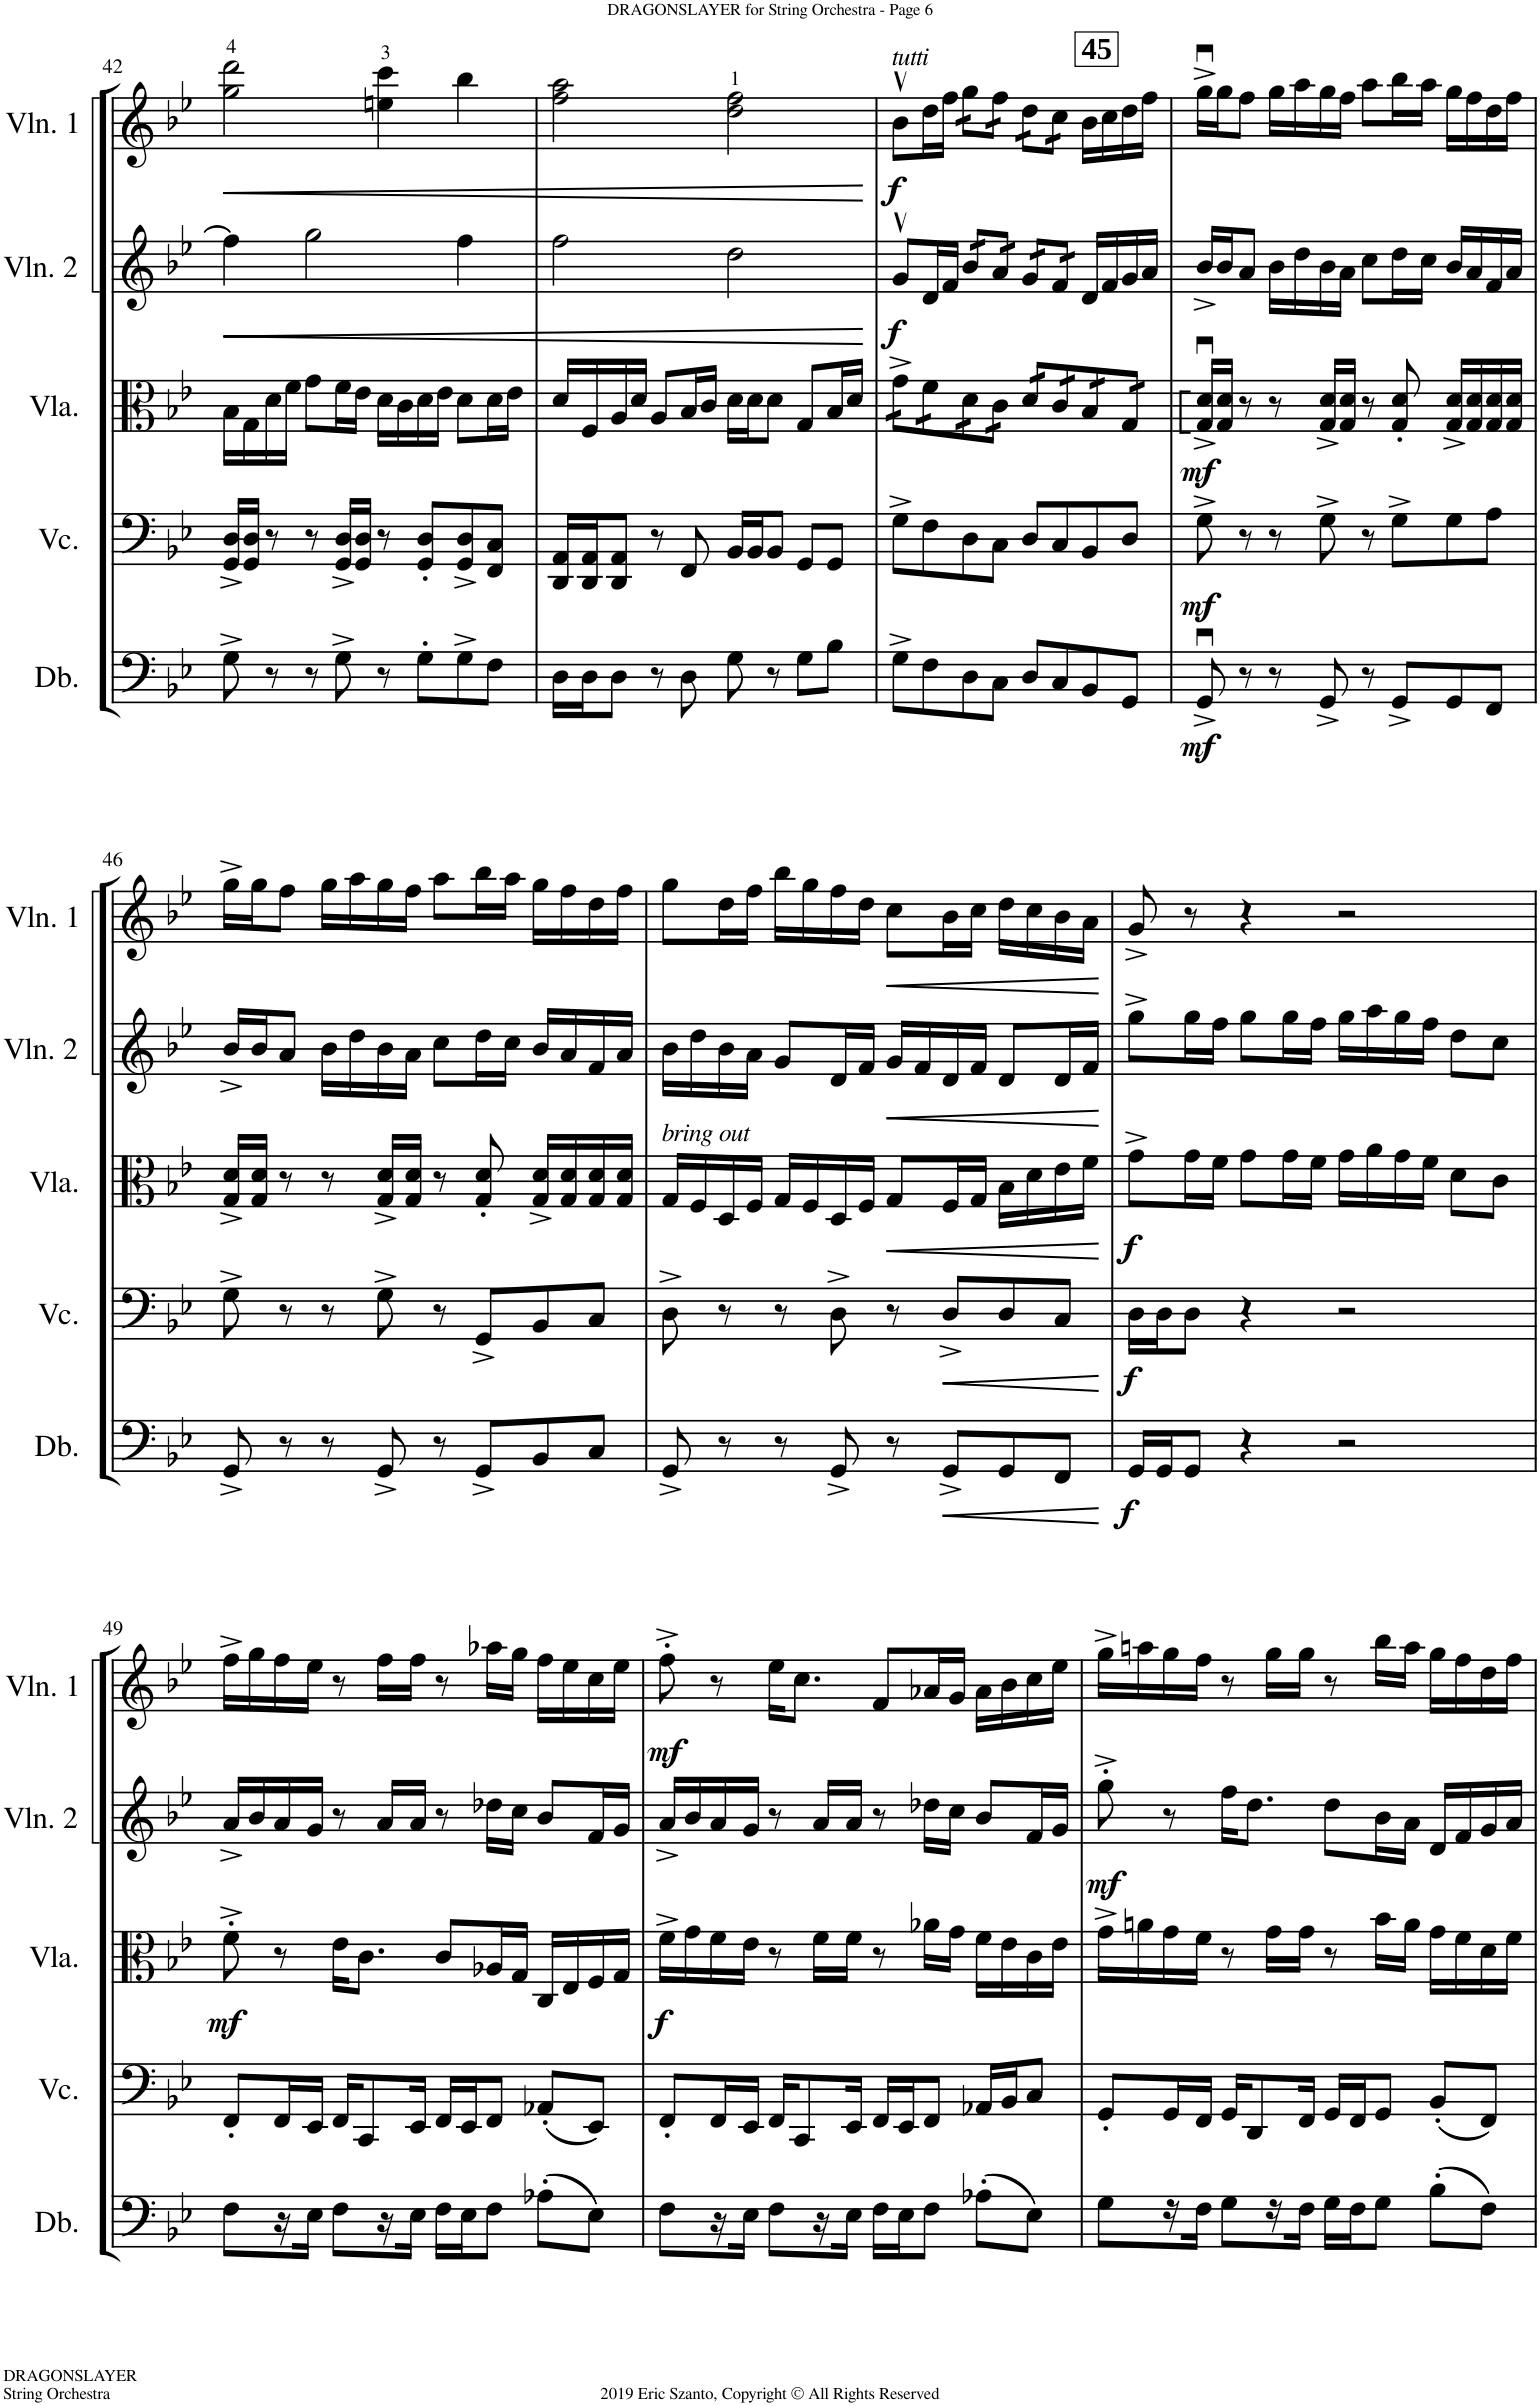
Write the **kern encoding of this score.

**kern	**dynam	**kern	**dynam	**kern	**dynam	**kern	**dynam	**kern	**dynam
*part5	*part5	*part4	*part4	*part3	*part3	*part2	*part2	*part1	*part1
*staff5	*staff5	*staff4	*staff4	*staff3	*staff3	*staff2	*staff2	*staff1	*staff1
*I"Double Bass	*	*I"Cello	*	*I"Viola	*	*I"Violin 2	*	*I"Violin 1	*
*I'Db.	*	*	*	*I'Vla.	*	*I'Vln. 2	*	*I'Vln. 1	*
!!LO:PB:g=z
*clefF4	*	*clefF4	*	*clefC3	*	*clefG2	*	*clefG2	*
*Trd7c12	*	*	*	*	*	*	*	*	*
*k[b-e-]	*	*k[b-e-]	*	*k[b-e-]	*	*k[b-e-]	*	*k[b-e-]	*
*M4/4	*	*M4/4	*	*M4/4	*	*M4/4	*	*M4/4	*
=42	=42	=42	=42	=42	=42	=42	=42	=42	=42
!	!	!	!	!	!	!	!LO:HP:b	!	!LO:HP:b
8G^\	.	16GG/^ 16D/^LL	.	16B-\LL	.	4ff\]	<	2gg\ 2ddd\	<
.	.	16GG/ 16D/JJ	.	16G\	.	.	.	.	.
8r	.	8r	.	16d\	.	.	.	.	.
.	.	.	.	16f\JJ	.	.	.	.	.
8r	.	8r	.	8g\L	.	2gg\	.	.	.
8G^\	.	16GG/^ 16D/^LL	.	16f\L	.	.	.	.	.
.	.	16GG/ 16D/JJ	.	16e-\JJ	.	.	.	.	.
8r	.	8r	.	16d\LL	.	.	.	4een\ 4ccc\	.
.	.	.	.	16c\	.	.	.	.	.
8G'\L	.	8GG/' 8D/'L	.	16d\	.	.	.	.	.
.	.	.	.	16e-\JJ	.	.	.	.	.
8G^\	.	8GG/^ 8D/^	.	8d\L	.	4ff\	.	4bb-\	.
8F\J	.	8FF/ 8C/J	.	16d\L	.	.	.	.	.
.	.	.	.	16e-\JJ	.	.	.	.	.
=43	=43	=43	=43	=43	=43	=43	=43	=43	=43
16D\LL	.	16DD/ 16AA/LL	.	16d/LL	.	2ff\	.	2ff\ 2aa\	.
16D\J	.	16DD/ 16AA/J	.	16F/	.	.	.	.	.
8D\J	.	8DD/ 8AA/J	.	16A/	.	.	.	.	.
.	.	.	.	16d/JJ	.	.	.	.	.
8r	.	8r	.	8A/L	.	.	.	.	.
8D\	.	8FF/	.	16B-/L	.	.	.	.	.
.	.	.	.	16c/JJ	.	.	.	.	.
8G\	.	16BB-/LL	.	16d\LL	.	2dd\	.	2dd\ 2ff\	.
.	.	16BB-/J	.	16d\J	.	.	.	.	.
8r	.	8BB-/J	.	8d\J	.	.	.	.	.
8G\L	.	8GG/L	.	8G/L	.	.	.	.	.
8B-\J	.	8GG/J	.	16B-/L	.	.	.	.	.
.	.	.	.	16d/JJ	.	.	.	.	.
.	.	.	.	.	.	.	[	.	[
=44	=44	=44	=44	=44	=44	=44	=44	=44	=44
!	!	!	!	!	!	!	!	!LO:TX:a:i:t=tutti	!
!	!	!	!	!	!	!	!LO:DY:b	!	!LO:DY:b
*	*	*	*	*tremolo	*	*	*	*	*
8G^\L	.	8G^\L	.	16g^\LL	.	8gv/L	f	8b-v\L	f
.	.	.	.	16g^\	.	.	.	.	.
8F\	.	8F\	.	16f\	.	16d/L	.	16dd\L	.
.	.	.	.	16f\	.	16f/JJ	.	16ff\JJ	.
*	*	*	*	*	*	*tremolo	*	*	*
*	*	*	*	*	*	*	*	*tremolo	*
8D\	.	8D\	.	16d\	.	16b-/LL	.	16gg\LL	.
.	.	.	.	16d\	.	16b-/	.	16gg\	.
8C\J	.	8C\J	.	16c\	.	16a/	.	16ff\	.
.	.	.	.	16c\JJ	.	16a/JJ	.	16ff\JJ	.
8D/L	.	8D/L	.	16d/LL	.	16g/LL	.	16dd\LL	.
.	.	.	.	16d/	.	16g/	.	16dd\	.
8C/	.	8C/	.	16c/	.	16f/	.	16cc\	.
.	.	.	.	16c/	.	16f/JJ	.	16cc\JJ	.
*	*	*	*	*	*	*	*	*Xtremolo	*
*	*	*	*	*	*	*Xtremolo	*	*	*
8BB-/	.	8BB-/	.	16B-/	.	16d/LL	.	16b-\LL	.
.	.	.	.	16B-/	.	16f/	.	16cc\	.
8GG/J	.	8D/J	.	16G/	.	16g/	.	16dd\	.
.	.	.	.	16G/JJ	.	16a/JJ	.	16ff\JJ	.
*	*	*	*	*Xtremolo	*	*	*	*	*
!!LO:REH:place=s1:a:B:cj:fs=12:t=45
=45	=45	=45	=45	=45	=45	=45	=45	=45	=45
!	!LO:DY:b	!	!LO:DY:b	!	!LO:DY:b	!	!	!	!
8GGu^/	mf	8G^\	mf	16G/u^ 16d/u^LL	mf	16b-^/LL	.	16ggu^\LL	.
.	.	.	.	16G/ 16d/JJ	.	16b-/J	.	16gg\J	.
8r	.	8r	.	8r	.	8a/J	.	8ff\J	.
8r	.	8r	.	8r	.	16b-\LL	.	16gg\LL	.
.	.	.	.	.	.	16dd\	.	16aa\	.
8GG^/	.	8G^\	.	16G/^ 16d/^LL	.	16b-\	.	16gg\	.
.	.	.	.	16G/ 16d/JJ	.	16a\JJ	.	16ff\JJ	.
8r	.	8r	.	8r	.	8cc\L	.	8aa\L	.
8GG^/L	.	8G^\L	.	8G/' 8d/'	.	16dd\L	.	16bb-\L	.
.	.	.	.	.	.	16cc\JJ	.	16aa\JJ	.
8GG/	.	8G\	.	16G/^ 16d/^LL	.	16b-/LL	.	16gg\LL	.
.	.	.	.	16G/ 16d/	.	16a/	.	16ff\	.
8FF/J	.	8A\J	.	16G/ 16d/	.	16f/	.	16dd\	.
.	.	.	.	16G/ 16d/JJ	.	16a/JJ	.	16ff\JJ	.
!!LO:LB:g=z
=46	=46	=46	=46	=46	=46	=46	=46	=46	=46
8GG^/	.	8G^\	.	16G/^ 16d/^LL	.	16b-^/LL	.	16gg^\LL	.
.	.	.	.	16G/ 16d/JJ	.	16b-/J	.	16gg\J	.
8r	.	8r	.	8r	.	8a/J	.	8ff\J	.
8r	.	8r	.	8r	.	16b-\LL	.	16gg\LL	.
.	.	.	.	.	.	16dd\	.	16aa\	.
8GG^/	.	8G^\	.	16G/^ 16d/^LL	.	16b-\	.	16gg\	.
.	.	.	.	16G/ 16d/JJ	.	16a\JJ	.	16ff\JJ	.
8r	.	8r	.	8r	.	8cc\L	.	8aa\L	.
8GG^/L	.	8GG^/L	.	8G/' 8d/'	.	16dd\L	.	16bb-\L	.
.	.	.	.	.	.	16cc\JJ	.	16aa\JJ	.
8BB-/	.	8BB-/	.	16G/^ 16d/^LL	.	16b-/LL	.	16gg\LL	.
.	.	.	.	16G/ 16d/	.	16a/	.	16ff\	.
8C/J	.	8C/J	.	16G/ 16d/	.	16f/	.	16dd\	.
.	.	.	.	16G/ 16d/JJ	.	16a/JJ	.	16ff\JJ	.
=47	=47	=47	=47	=47	=47	=47	=47	=47	=47
!	!	!	!	!LO:TX:a:i:t=bring out	!	!	!	!	!
8GG^/	.	8D^\	.	16G/LL	.	16b-\LL	.	8gg\L	.
.	.	.	.	16F/	.	16dd\	.	.	.
8r	.	8r	.	16D/	.	16b-\	.	16dd\L	.
.	.	.	.	16F/JJ	.	16a\JJ	.	16ff\JJ	.
8r	.	8r	.	16G/LL	.	8g/L	.	16bb-\LL	.
.	.	.	.	16F/	.	.	.	16gg\	.
8GG^/	.	8D^\	.	16D/	.	16d/L	.	16ff\	.
.	.	.	.	16F/JJ	.	16f/JJ	.	16dd\JJ	.
!	!	!	!	!	!LO:HP:b	!	!LO:HP:b	!	!LO:HP:b
8r	.	8r	.	8G/L	<	16g/LL	<	8cc\L	<
.	.	.	.	.	.	16f/	.	.	.
!	!LO:HP:b	!	!LO:HP:b	!	!	!	!	!	!
8GG^/L	<	8D^/L	<	16F/L	.	16d/	.	16b-\L	.
.	.	.	.	16G/JJ	.	16f/JJ	.	16cc\JJ	.
8GG/	.	8D/	.	16B-\LL	.	8d/L	.	16dd\LL	.
.	.	.	.	16d\	.	.	.	16cc\	.
8FF/J	.	8C/J	.	16e-\	.	16d/L	.	16b-\	.
.	.	.	.	16f\JJ	.	16f/JJ	.	16a\JJ	.
.	[	.	[	.	[	.	[	.	[
=48	=48	=48	=48	=48	=48	=48	=48	=48	=48
!	!LO:DY:b	!	!LO:DY:b	!	!LO:DY:b	!	!	!	!
16GG/LL	f	16D\LL	f	8g^\L	f	8gg^\L	.	8g^/	.
16GG/J	.	16D\J	.	.	.	.	.	.	.
8GG/J	.	8D\J	.	16g\L	.	16gg\L	.	8r	.
.	.	.	.	16f\JJ	.	16ff\JJ	.	.	.
4r	.	4r	.	8g\L	.	8gg\L	.	4r	.
.	.	.	.	16g\L	.	16gg\L	.	.	.
.	.	.	.	16f\JJ	.	16ff\JJ	.	.	.
2r	.	2r	.	16g\LL	.	16gg\LL	.	2r	.
.	.	.	.	16a\	.	16aa\	.	.	.
.	.	.	.	16g\	.	16gg\	.	.	.
.	.	.	.	16f\JJ	.	16ff\JJ	.	.	.
.	.	.	.	8d\L	.	8dd\L	.	.	.
.	.	.	.	8c\J	.	8cc\J	.	.	.
!!LO:LB:g=z
=49	=49	=49	=49	=49	=49	=49	=49	=49	=49
!	!	!	!	!	!LO:DY:b	!	!	!	!
8F\L	.	8FF'/L	.	8f'^\	mf	16a^/LL	.	16ff^\LL	.
.	.	.	.	.	.	16b-/	.	16gg\	.
16r	.	16FF/L	.	8r	.	16a/	.	16ff\	.
16E-\JJ	.	16EE-/JJ	.	.	.	16g/JJ	.	16ee-\JJ	.
8F\L	.	16FF/KL	.	16e-\KL	.	8r	.	8r	.
.	.	8CC/	.	8.c\J	.	.	.	.	.
16r	.	.	.	.	.	16a/LL	.	16ff\LL	.
16E-\JJ	.	16EE-/Jk	.	.	.	16a/JJ	.	16ff\JJ	.
16F\LL	.	16FF/LL	.	8c/L	.	8r	.	8r	.
16E-\J	.	16EE-/J	.	.	.	.	.	.	.
8F\J	.	8FF/J	.	16A-X/L	.	16dd-X\LL	.	16aa-X\LL	.
.	.	.	.	16G/JJ	.	16cc\JJ	.	16gg\JJ	.
(8A-X'\L	.	(8AA-X'/L	.	16C/LL	.	8b-/L	.	16ff\LL	.
.	.	.	.	16E-/	.	.	.	16ee-\	.
8E-\J)	.	8EE-/J)	.	16F/	.	16f/L	.	16cc\	.
.	.	.	.	16G/JJ	.	16g/JJ	.	16ee-\JJ	.
=50	=50	=50	=50	=50	=50	=50	=50	=50	=50
!	!	!	!	!	!LO:DY:b	!	!	!	!LO:DY:b
8F\L	.	8FF'/L	.	16f^\LL	f	16a^/LL	.	8ff'^\	mf
.	.	.	.	16g\	.	16b-/	.	.	.
16r	.	16FF/L	.	16f\	.	16a/	.	8r	.
16E-\JJ	.	16EE-/JJ	.	16e-\JJ	.	16g/JJ	.	.	.
8F\L	.	16FF/KL	.	8r	.	8r	.	16ee-\KL	.
.	.	8CC/	.	.	.	.	.	8.cc\J	.
16r	.	.	.	16f\LL	.	16a/LL	.	.	.
16E-\JJ	.	16EE-/Jk	.	16f\JJ	.	16a/JJ	.	.	.
16F\LL	.	16FF/LL	.	8r	.	8r	.	8f/L	.
16E-\J	.	16EE-/J	.	.	.	.	.	.	.
8F\J	.	8FF/J	.	16a-X\LL	.	16dd-X\LL	.	16a-X/L	.
.	.	.	.	16g\JJ	.	16cc\JJ	.	16g/JJ	.
(8A-X'\L	.	16AA-X/LL	.	16f\LL	.	8b-/L	.	16a-\LL	.
.	.	16BB-/J	.	16e-\	.	.	.	16b-\	.
8E-\J)	.	8C/J	.	16c\	.	16f/L	.	16cc\	.
.	.	.	.	16e-\JJ	.	16g/JJ	.	16ee-\JJ	.
=51	=51	=51	=51	=51	=51	=51	=51	=51	=51
!	!	!	!	!	!	!	!LO:DY:b	!	!
8G\L	.	8GG'/L	.	16g^\LL	.	8gg'^\	mf	16gg^\LL	.
.	.	.	.	16an\	.	.	.	16aan\	.
16r	.	16GG/L	.	16g\	.	8r	.	16gg\	.
16F\JJ	.	16FF/JJ	.	16f\JJ	.	.	.	16ff\JJ	.
8G\L	.	16GG/KL	.	8r	.	16ff\KL	.	8r	.
.	.	8DD/	.	.	.	8.dd\J	.	.	.
16r	.	.	.	16g\LL	.	.	.	16gg\LL	.
16F\JJ	.	16FF/Jk	.	16g\JJ	.	.	.	16gg\JJ	.
16G\LL	.	16GG/LL	.	8r	.	8dd\L	.	8r	.
16F\J	.	16FF/J	.	.	.	.	.	.	.
8G\J	.	8GG/J	.	16b-\LL	.	16b-\L	.	16bb-\LL	.
.	.	.	.	16a\JJ	.	16a\JJ	.	16aa\JJ	.
(8B-'\L	.	(8BB-'/L	.	16g\LL	.	16d/LL	.	16gg\LL	.
.	.	.	.	16f\	.	16f/	.	16ff\	.
8F\J)	.	8FF/J)	.	16d\	.	16g/	.	16dd\	.
.	.	.	.	16f\JJ	.	16a/JJ	.	16ff\JJ	.
=	=	=	=	=	=	=	=	=	=
*-	*-	*-	*-	*-	*-	*-	*-	*-	*-
